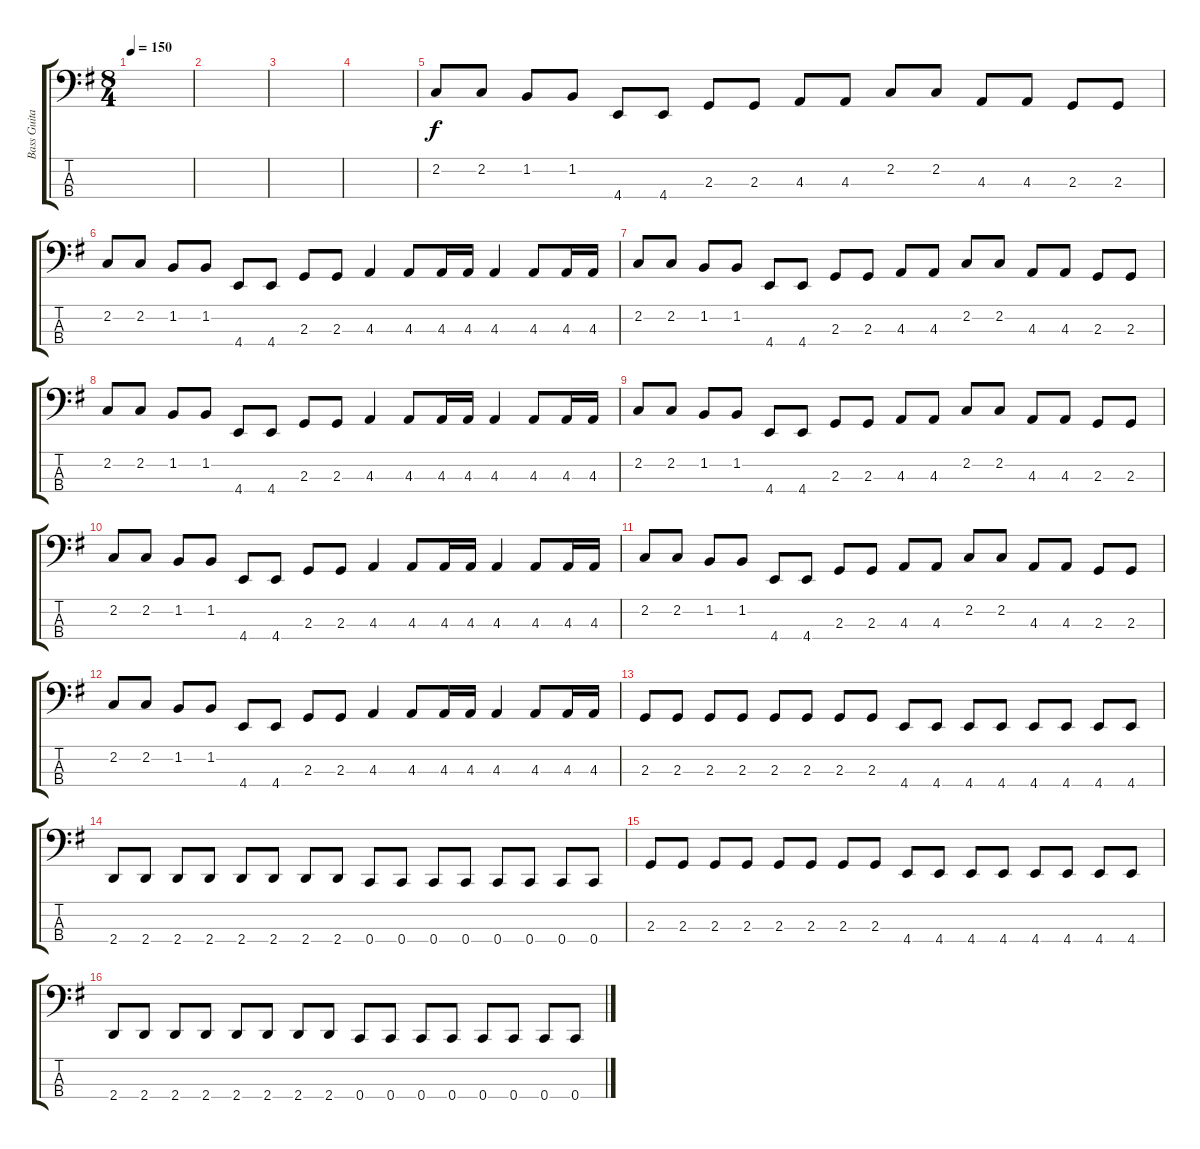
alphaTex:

\track ("Bass Guitar" "Bass Guita") {instrument electricbassfinger}
\staff {score tabs}
\tuning (Eb2 Bb1 F1 C1) {hide}
\ts (8 4)
\tempo 150
\clef f4
\ks g
|
|
|
|
2.2.8 2.2.8 1.2.8 1.2.8 4.4.8 4.4.8 2.3.8 2.3.8 4.3.8 4.3.8 2.2.8 2.2.8 4.3.8 4.3.8 2.3.8 2.3.8 |
2.2.8 2.2.8 1.2.8 1.2.8 4.4.8 4.4.8 2.3.8 2.3.8 4.3.4 4.3.8 4.3.16 4.3.16 4.3.4 4.3.8 4.3.16 4.3.16 |
2.2.8 2.2.8 1.2.8 1.2.8 4.4.8 4.4.8 2.3.8 2.3.8 4.3.8 4.3.8 2.2.8 2.2.8 4.3.8 4.3.8 2.3.8 2.3.8 |
2.2.8 2.2.8 1.2.8 1.2.8 4.4.8 4.4.8 2.3.8 2.3.8 4.3.4 4.3.8 4.3.16 4.3.16 4.3.4 4.3.8 4.3.16 4.3.16 |
2.2.8 2.2.8 1.2.8 1.2.8 4.4.8 4.4.8 2.3.8 2.3.8 4.3.8 4.3.8 2.2.8 2.2.8 4.3.8 4.3.8 2.3.8 2.3.8 |
2.2.8 2.2.8 1.2.8 1.2.8 4.4.8 4.4.8 2.3.8 2.3.8 4.3.4 4.3.8 4.3.16 4.3.16 4.3.4 4.3.8 4.3.16 4.3.16 |
2.2.8 2.2.8 1.2.8 1.2.8 4.4.8 4.4.8 2.3.8 2.3.8 4.3.8 4.3.8 2.2.8 2.2.8 4.3.8 4.3.8 2.3.8 2.3.8 |
2.2.8 2.2.8 1.2.8 1.2.8 4.4.8 4.4.8 2.3.8 2.3.8 4.3.4 4.3.8 4.3.16 4.3.16 4.3.4 4.3.8 4.3.16 4.3.16 |
2.3.8 2.3.8 2.3.8 2.3.8 2.3.8 2.3.8 2.3.8 2.3.8 4.4.8 4.4.8 4.4.8 4.4.8 4.4.8 4.4.8 4.4.8 4.4.8 |
2.4.8 2.4.8 2.4.8 2.4.8 2.4.8 2.4.8 2.4.8 2.4.8 0.4.8 0.4.8 0.4.8 0.4.8 0.4.8 0.4.8 0.4.8 0.4.8 |
2.3.8 2.3.8 2.3.8 2.3.8 2.3.8 2.3.8 2.3.8 2.3.8 4.4.8 4.4.8 4.4.8 4.4.8 4.4.8 4.4.8 4.4.8 4.4.8 |
2.4.8 2.4.8 2.4.8 2.4.8 2.4.8 2.4.8 2.4.8 2.4.8 0.4.8 0.4.8 0.4.8 0.4.8 0.4.8 0.4.8 0.4.8 0.4.8
